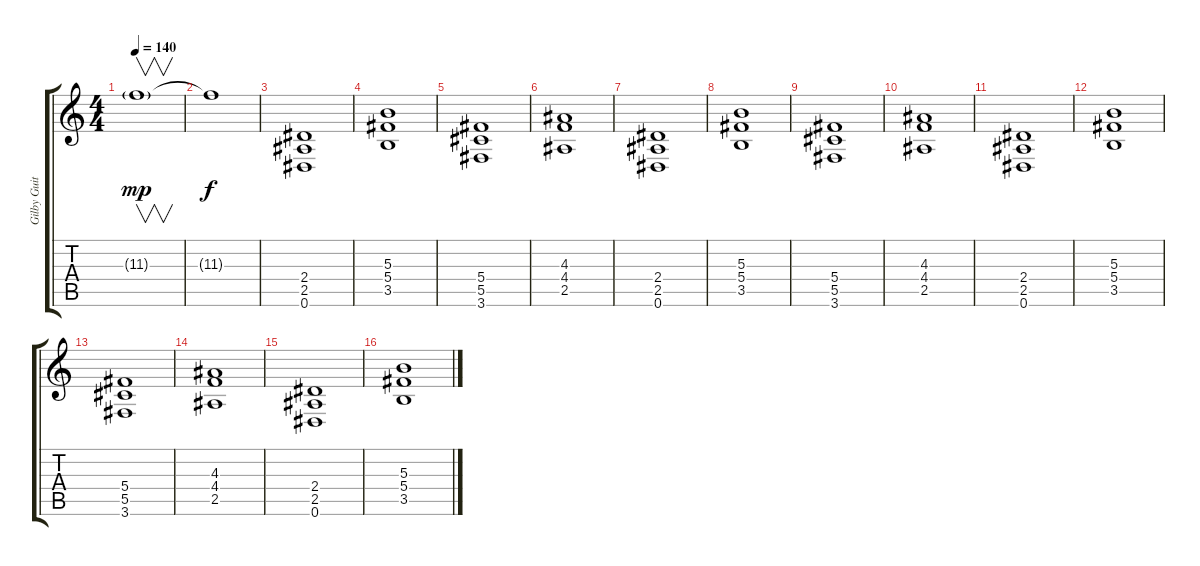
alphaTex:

\track ("Gilby Guitar 2" "Gilby Guit") {instrument distortionguitar}
\staff {score tabs}
\tuning (Eb4 Bb3 Gb3 Db3 Ab2 Eb2) {hide}
\ts (4 4)
\tempo 140
\clef g2
\ks c
11.3{g}.1{v dy mp} |
11.3{t}.1{dy f} |
(2.4 2.5 0.6).1 |
(5.3 5.4 3.5).1 |
(5.4 5.5 3.6).1 |
(4.3 4.4 2.5).1 |
(2.4 2.5 0.6).1 |
(5.3 5.4 3.5).1 |
(5.4 5.5 3.6).1 |
(4.3 4.4 2.5).1 |
(2.4 2.5 0.6).1 |
(5.3 5.4 3.5).1 |
(5.4 5.5 3.6).1 |
(4.3 4.4 2.5).1 |
(2.4 2.5 0.6).1 |
(5.3 5.4 3.5).1
